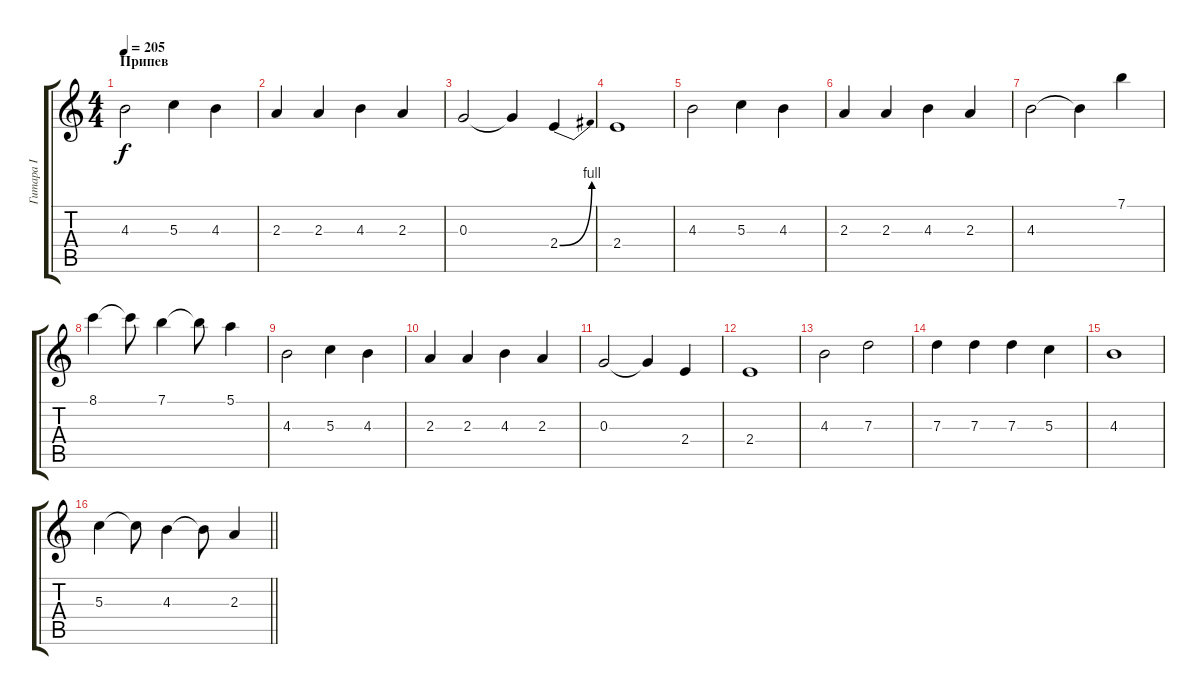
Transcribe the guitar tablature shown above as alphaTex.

\track ("Гитара I" "Гитара I") {instrument electricguitarjazz}
\staff {score tabs}
\tuning (E4 B3 G3 D3 A2 E2) {hide}
\ts (4 4)
\section ("" "Припев")
\tempo 205
\clef g2
\ks c
4.3.2{dy f} 5.3.4 4.3.4 |
2.3.4 2.3.4 4.3.4 2.3.4 |
0.3.2 0.3{t}.4 2.4{be (bend 0 0 60 4)}.4 |
2.4.1 |
4.3.2 5.3.4 4.3.4 |
2.3.4 2.3.4 4.3.4 2.3.4 |
4.3.2 4.3{t}.4 7.1.4 |
8.1.4 8.1{t}.8 7.1.4 7.1{t}.8 5.1.4 |
4.3.2 5.3.4 4.3.4 |
2.3.4 2.3.4 4.3.4 2.3.4 |
0.3.2 0.3{t}.4 2.4.4 |
2.4.1 |
4.3.2 7.3.2 |
7.3.4 7.3.4 7.3.4 5.3.4 |
4.3.1 |
\barLineRight lightlight
5.3.4 5.3{t}.8 4.3.4 4.3{t}.8 2.3.4
